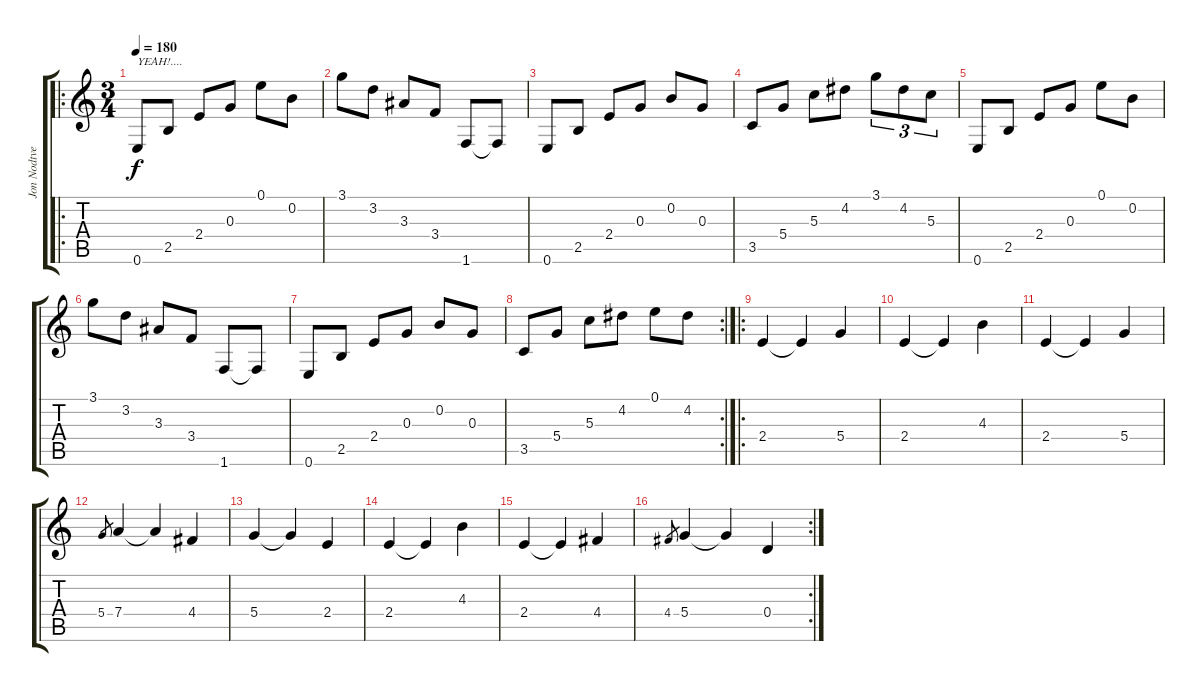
\track ("Jon Nodtveidt (LEAD)" "Jon Nodtve") {instrument distortionguitar}
\staff {score tabs}
\tuning (E4 B3 G3 D3 A2 E2) {hide}
\ro
\ts (3 4)
\tempo 180
\clef g2
\ks c
0.6.8{txt "YEAH!...." dy f} 2.5.8 2.4.8 0.3.8 0.1.8 0.2.8 |
3.1.8 3.2.8 3.3.8 3.4.8 1.6.8 1.6{t}.8 |
0.6.8 2.5.8 2.4.8 0.3.8 0.2.8 0.3.8 |
3.5.8 5.4.8 5.3.8 4.2.8 3.1.8{tu (3 2)} 4.2.8{tu (3 2)} 5.3.8{tu (3 2)} |
0.6.8 2.5.8 2.4.8 0.3.8 0.1.8 0.2.8 |
3.1.8 3.2.8 3.3.8 3.4.8 1.6.8 1.6{t}.8 |
0.6.8 2.5.8 2.4.8 0.3.8 0.2.8 0.3.8 |
\rc 2
3.5.8 5.4.8 5.3.8 4.2.8 0.1.8 4.2.8 |
\ro
2.4.4 2.4{t}.4 5.4.4 |
2.4.4 2.4{t}.4 4.3.4 |
2.4.4 2.4{t}.4 5.4.4 |
5.4.8{gr} 7.4.4 7.4{t}.4 4.4.4 |
5.4.4 5.4{t}.4 2.4.4 |
2.4.4 2.4{t}.4 4.3.4 |
2.4.4 2.4{t}.4 4.4.4 |
\rc 2
4.4.8{gr} 5.4.4 5.4{t}.4 0.4.4
